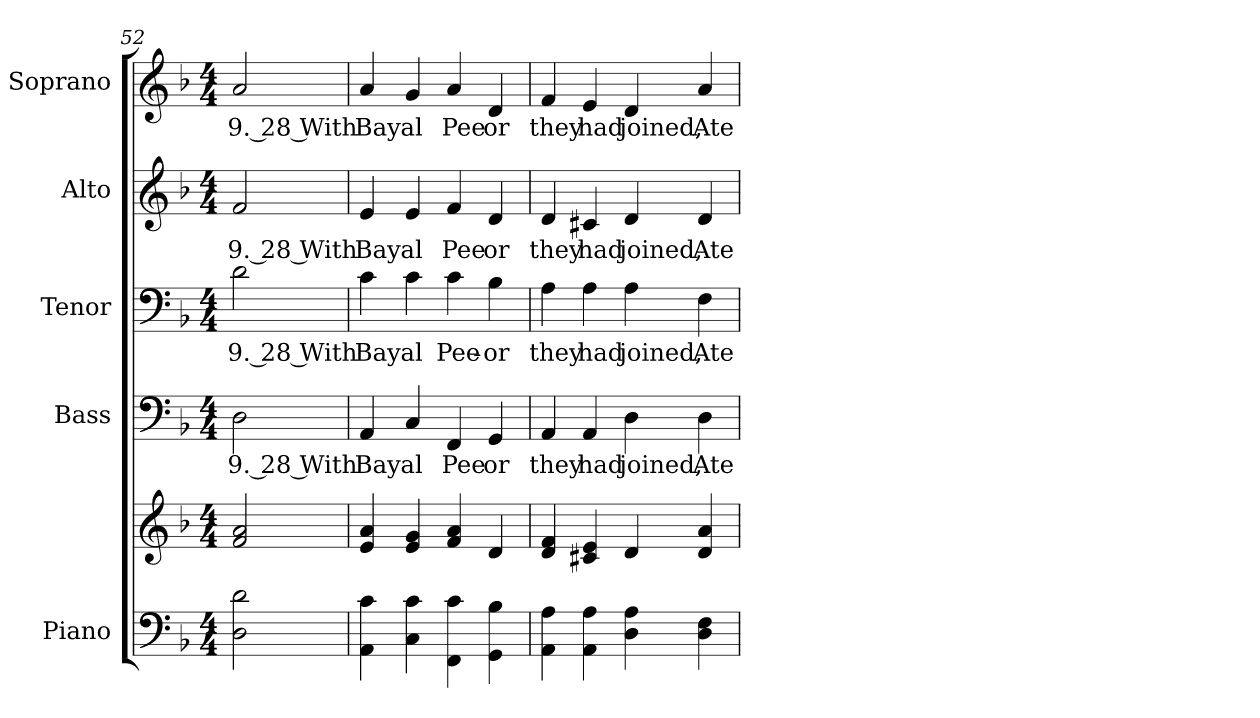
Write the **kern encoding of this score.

**kern	**kern	**kern	**text	**kern	**text	**kern	**text	**kern	**text
*part5	*part5	*part4	*part4	*part3	*part3	*part2	*part2	*part1	*part1
*staff6	*staff5	*staff4	*staff4	*staff3	*staff3	*staff2	*staff2	*staff1	*staff1
*I"Piano	*	*I"Bass	*	*I"Tenor	*	*I"Alto	*	*I"Soprano	*
*I'Pno.	*	*I'B.	*	*I'T.	*	*I'A.	*	*I'S.	*
*clefF4	*clefG2	*clefF4	*	*clefF4	*	*clefG2	*	*clefG2	*
*k[b-]	*k[b-]	*k[b-]	*	*k[b-]	*	*k[b-]	*	*k[b-]	*
*F:	*F:	*F:	*	*F:	*	*F:	*	*F:	*
*M4/4	*M4/4	*M4/4	*	*M4/4	*	*M4/4	*	*M4/4	*
=52	=52	=52	=52	=52	=52	=52	=52	=52	=52
!	!	!	!LO:LY:b:color=#000000	!	!	!	!	!	!
!	!	!	!	!	!LO:LY:b:color=#000000	!	!	!	!
!	!	!	!	!	!	!	!LO:LY:b:color=#000000	!	!
!	!	!	!	!	!	!	!	!	!LO:LY:b:color=#000000
2Di\ 2di	2fi/ 2ai	2Di\	9. 28 With	2di\	9. 28 With	2fi/	9. 28 With	2ai/	9. 28 With
=53	=53	=53	=53	=53	=53	=53	=53	=53	=53
!	!	!	!LO:LY:b:color=#000000	!	!	!	!	!	!
!	!	!	!	!	!LO:LY:b:color=#000000	!	!	!	!
!	!	!	!	!	!	!	!LO:LY:b:color=#000000	!	!
!	!	!	!	!	!	!	!	!	!LO:LY:b:color=#000000
4AAi\ 4ci	4ei/ 4ai	4AAi/	Bay	4ci\	Bay	4ei/	Bay	4ai/	Bay
!	!	!	!LO:LY:b:color=#000000	!	!	!	!	!	!
!	!	!	!	!	!LO:LY:b:color=#000000	!	!	!	!
!	!	!	!	!	!	!	!LO:LY:b:color=#000000	!	!
!	!	!	!	!	!	!	!	!	!LO:LY:b:color=#000000
4Ci\ 4ci	4ei/ 4gi	4Ci/	al	4ci\	al	4ei/	al	4gi/	al
!	!	!	!LO:LY:b:color=#000000	!	!	!	!	!	!
!	!	!	!	!	!LO:LY:b:color=#000000	!	!	!	!
!	!	!	!	!	!	!	!LO:LY:b:color=#000000	!	!
!	!	!	!	!	!	!	!	!	!LO:LY:b:color=#000000
4FFi\ 4ci	4fi/ 4ai	4FFi/	Pee	4ci\	Pee-	4fi/	Pee	4ai/	Pee
!	!	!	!LO:LY:b:color=#000000	!	!	!	!	!	!
!	!	!	!	!	!LO:LY:b:color=#000000	!	!	!	!
!	!	!	!	!	!	!	!LO:LY:b:color=#000000	!	!
!	!	!	!	!	!	!	!	!	!LO:LY:b:color=#000000
4GGi\ 4B-i	4di/	4GGi/	or	4B-i\	-or	4di/	or	4di/	or
!!LO:PB:g=z
=54	=54	=54	=54	=54	=54	=54	=54	=54	=54
!	!	!	!LO:LY:b:color=#000000	!	!	!	!	!	!
!	!	!	!	!	!LO:LY:b:color=#000000	!	!	!	!
!	!	!	!	!	!	!	!LO:LY:b:color=#000000	!	!
!	!	!	!	!	!	!	!	!	!LO:LY:b:color=#000000
4AAi\ 4Ai	4di/ 4fi	4AAi/	they	4Ai\	they	4di/	they	4fi/	they
!	!	!	!LO:LY:b:color=#000000	!	!	!	!	!	!
!	!	!	!	!	!LO:LY:b:color=#000000	!	!	!	!
!	!	!	!	!	!	!	!LO:LY:b:color=#000000	!	!
!	!	!	!	!	!	!	!	!	!LO:LY:b:color=#000000
4AAi\ 4Ai	4c#Xi/ 4ei	4AAi/	had	4Ai\	had	4c#Xi/	had	4ei/	had
!	!	!	!LO:LY:b:color=#000000	!	!	!	!	!	!
!	!	!	!	!	!LO:LY:b:color=#000000	!	!	!	!
!	!	!	!	!	!	!	!LO:LY:b:color=#000000	!	!
!	!	!	!	!	!	!	!	!	!LO:LY:b:color=#000000
4Di\ 4Ai	4di/	4Di\	joined,	4Ai\	joined,	4di/	joined,	4di/	joined,
!	!	!	!LO:LY:b:color=#000000	!	!	!	!	!	!
!	!	!	!	!	!LO:LY:b:color=#000000	!	!	!	!
!	!	!	!	!	!	!	!LO:LY:b:color=#000000	!	!
!	!	!	!	!	!	!	!	!	!LO:LY:b:color=#000000
4Di\ 4Fi	4di/ 4ai	4Di\	Ate	4Fi\	Ate	4di/	Ate	4ai/	Ate
=	=	=	=	=	=	=	=	=	=
*-	*-	*-	*-	*-	*-	*-	*-	*-	*-
